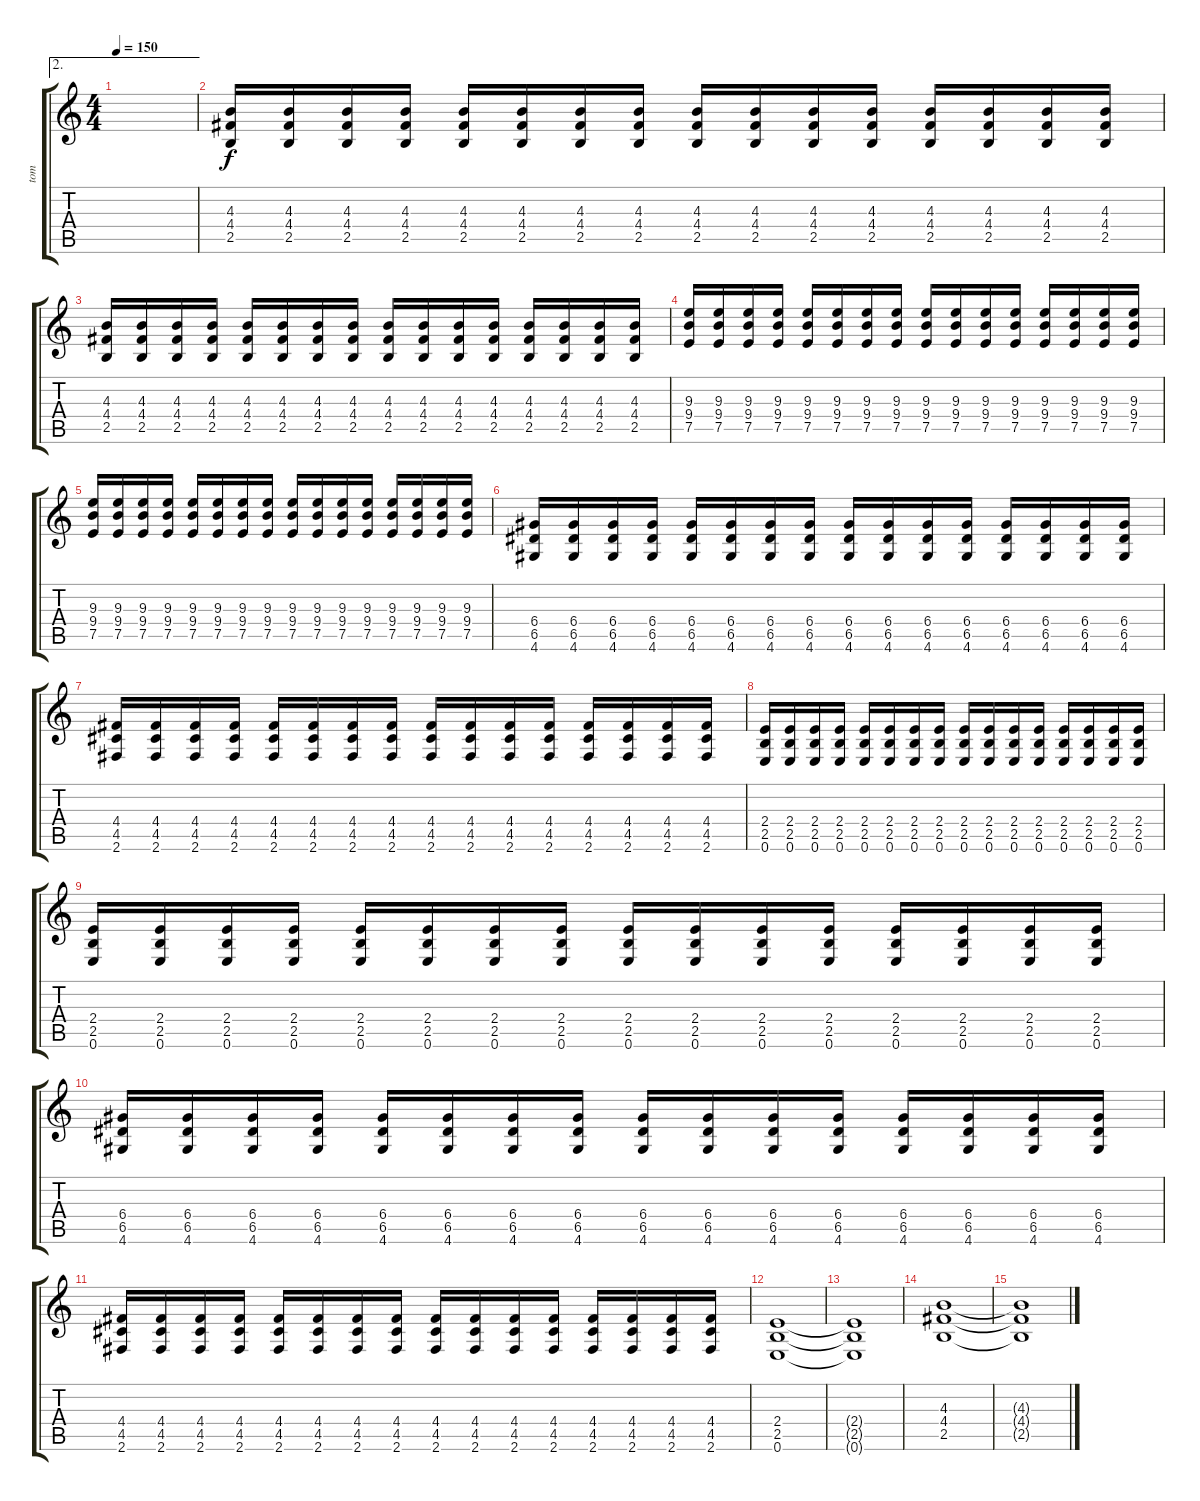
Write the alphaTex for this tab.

\track ("tom" "tom") {instrument distortionguitar}
\staff {score tabs}
\tuning (E4 B3 G3 D3 A2 E2) {hide}
\ae 2
\ts (4 4)
\tempo 150
\clef g2
\ks c
|
(4.3 4.4 2.5).16 (4.3 4.4 2.5).16 (4.3 4.4 2.5).16 (4.3 4.4 2.5).16 (4.3 4.4 2.5).16 (4.3 4.4 2.5).16 (4.3 4.4 2.5).16 (4.3 4.4 2.5).16 (4.3 4.4 2.5).16 (4.3 4.4 2.5).16 (4.3 4.4 2.5).16 (4.3 4.4 2.5).16 (4.3 4.4 2.5).16 (4.3 4.4 2.5).16 (4.3 4.4 2.5).16 (4.3 4.4 2.5).16 |
(4.3 4.4 2.5).16 (4.3 4.4 2.5).16 (4.3 4.4 2.5).16 (4.3 4.4 2.5).16 (4.3 4.4 2.5).16 (4.3 4.4 2.5).16 (4.3 4.4 2.5).16 (4.3 4.4 2.5).16 (4.3 4.4 2.5).16 (4.3 4.4 2.5).16 (4.3 4.4 2.5).16 (4.3 4.4 2.5).16 (4.3 4.4 2.5).16 (4.3 4.4 2.5).16 (4.3 4.4 2.5).16 (4.3 4.4 2.5).16 |
(9.3 9.4 7.5).16 (9.3 9.4 7.5).16 (9.3 9.4 7.5).16 (9.3 9.4 7.5).16 (9.3 9.4 7.5).16 (9.3 9.4 7.5).16 (9.3 9.4 7.5).16 (9.3 9.4 7.5).16 (9.3 9.4 7.5).16 (9.3 9.4 7.5).16 (9.3 9.4 7.5).16 (9.3 9.4 7.5).16 (9.3 9.4 7.5).16 (9.3 9.4 7.5).16 (9.3 9.4 7.5).16 (9.3 9.4 7.5).16 |
(9.3 9.4 7.5).16 (9.3 9.4 7.5).16 (9.3 9.4 7.5).16 (9.3 9.4 7.5).16 (9.3 9.4 7.5).16 (9.3 9.4 7.5).16 (9.3 9.4 7.5).16 (9.3 9.4 7.5).16 (9.3 9.4 7.5).16 (9.3 9.4 7.5).16 (9.3 9.4 7.5).16 (9.3 9.4 7.5).16 (9.3 9.4 7.5).16 (9.3 9.4 7.5).16 (9.3 9.4 7.5).16 (9.3 9.4 7.5).16 |
(6.4 6.5 4.6).16 (6.4 6.5 4.6).16 (6.4 6.5 4.6).16 (6.4 6.5 4.6).16 (6.4 6.5 4.6).16 (6.4 6.5 4.6).16 (6.4 6.5 4.6).16 (6.4 6.5 4.6).16 (6.4 6.5 4.6).16 (6.4 6.5 4.6).16 (6.4 6.5 4.6).16 (6.4 6.5 4.6).16 (6.4 6.5 4.6).16 (6.4 6.5 4.6).16 (6.4 6.5 4.6).16 (6.4 6.5 4.6).16 |
(4.4 4.5 2.6).16 (4.4 4.5 2.6).16 (4.4 4.5 2.6).16 (4.4 4.5 2.6).16 (4.4 4.5 2.6).16 (4.4 4.5 2.6).16 (4.4 4.5 2.6).16 (4.4 4.5 2.6).16 (4.4 4.5 2.6).16 (4.4 4.5 2.6).16 (4.4 4.5 2.6).16 (4.4 4.5 2.6).16 (4.4 4.5 2.6).16 (4.4 4.5 2.6).16 (4.4 4.5 2.6).16 (4.4 4.5 2.6).16 |
(2.4 2.5 0.6).16 (2.4 2.5 0.6).16 (2.4 2.5 0.6).16 (2.4 2.5 0.6).16 (2.4 2.5 0.6).16 (2.4 2.5 0.6).16 (2.4 2.5 0.6).16 (2.4 2.5 0.6).16 (2.4 2.5 0.6).16 (2.4 2.5 0.6).16 (2.4 2.5 0.6).16 (2.4 2.5 0.6).16 (2.4 2.5 0.6).16 (2.4 2.5 0.6).16 (2.4 2.5 0.6).16 (2.4 2.5 0.6).16 |
(2.4 2.5 0.6).16 (2.4 2.5 0.6).16 (2.4 2.5 0.6).16 (2.4 2.5 0.6).16 (2.4 2.5 0.6).16 (2.4 2.5 0.6).16 (2.4 2.5 0.6).16 (2.4 2.5 0.6).16 (2.4 2.5 0.6).16 (2.4 2.5 0.6).16 (2.4 2.5 0.6).16 (2.4 2.5 0.6).16 (2.4 2.5 0.6).16 (2.4 2.5 0.6).16 (2.4 2.5 0.6).16 (2.4 2.5 0.6).16 |
(6.4 6.5 4.6).16 (6.4 6.5 4.6).16 (6.4 6.5 4.6).16 (6.4 6.5 4.6).16 (6.4 6.5 4.6).16 (6.4 6.5 4.6).16 (6.4 6.5 4.6).16 (6.4 6.5 4.6).16 (6.4 6.5 4.6).16 (6.4 6.5 4.6).16 (6.4 6.5 4.6).16 (6.4 6.5 4.6).16 (6.4 6.5 4.6).16 (6.4 6.5 4.6).16 (6.4 6.5 4.6).16 (6.4 6.5 4.6).16 |
(4.4 4.5 2.6).16 (4.4 4.5 2.6).16 (4.4 4.5 2.6).16 (4.4 4.5 2.6).16 (4.4 4.5 2.6).16 (4.4 4.5 2.6).16 (4.4 4.5 2.6).16 (4.4 4.5 2.6).16 (4.4 4.5 2.6).16 (4.4 4.5 2.6).16 (4.4 4.5 2.6).16 (4.4 4.5 2.6).16 (4.4 4.5 2.6).16 (4.4 4.5 2.6).16 (4.4 4.5 2.6).16 (4.4 4.5 2.6).16 |
(2.4 2.5 0.6).1 |
(2.4{t} 2.5{t} 0.6{t}).1 |
(4.3 4.4 2.5).1 |
(4.3{t} 4.4{t} 2.5{t}).1{volume 16}
